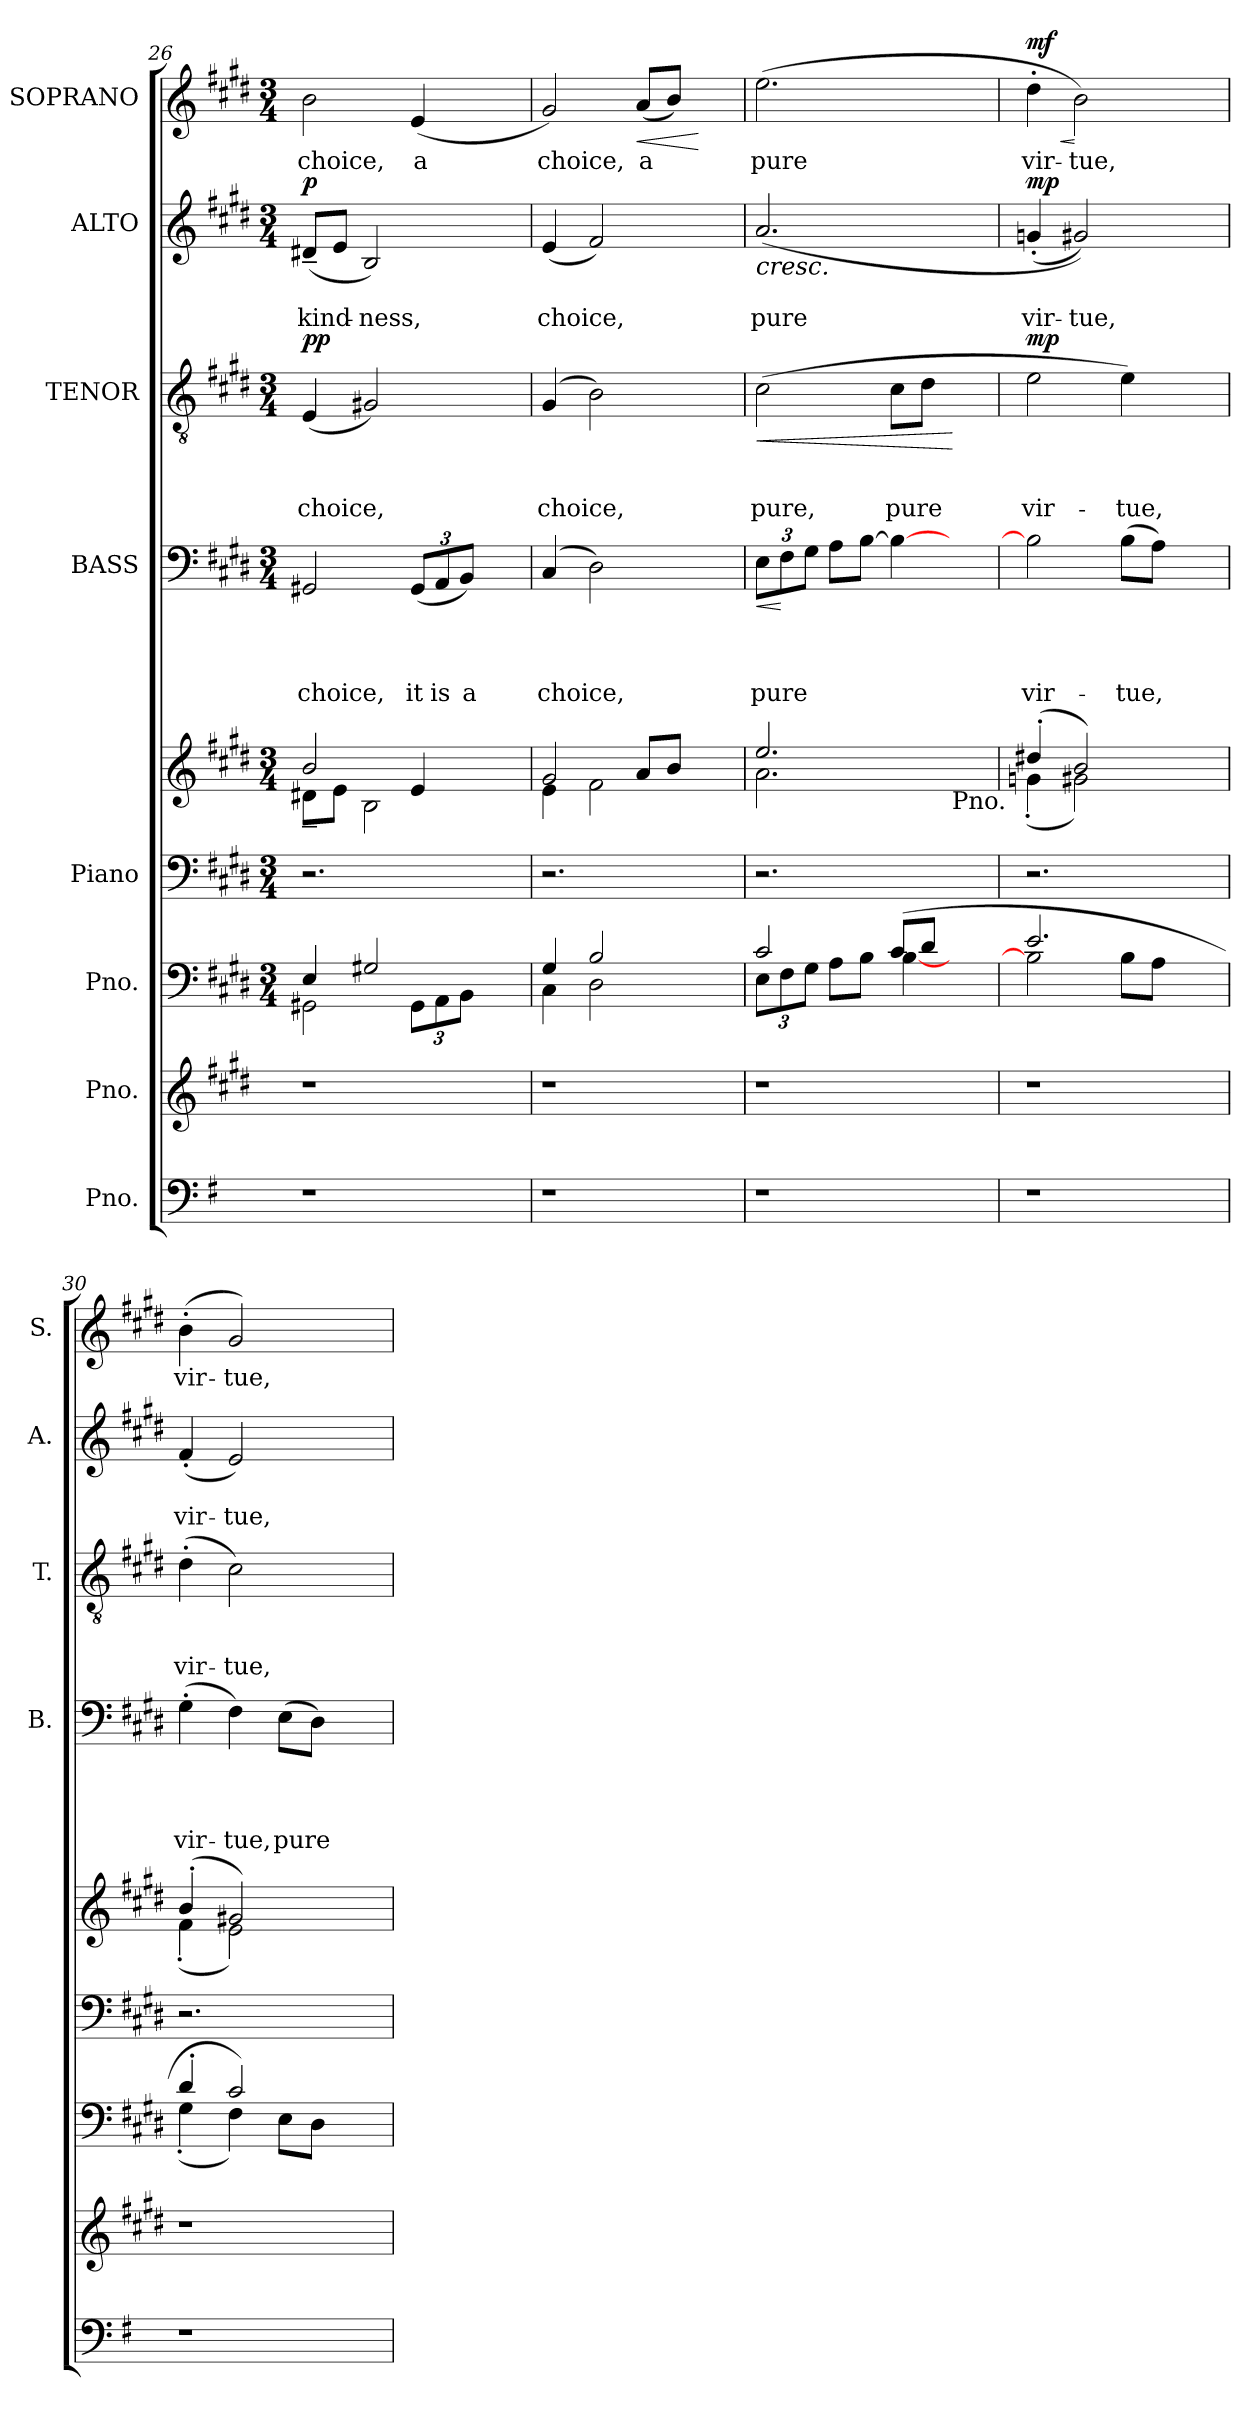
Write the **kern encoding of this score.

**kern	**kern	**kern	**kern	**kern	**kern	**text	**text	**text	**text	**dynam	**kern	**text	**text	**text	**dynam	**kern	**text	**text	**dynam	**kern	**text	**dynam
*part8	*part7	*part6	*part5	*part5	*part4	*part4	*part4	*part4	*part4	*part4	*part3	*part3	*part3	*part3	*part3	*part2	*part2	*part2	*part2	*part1	*part1	*part1
*staff9	*staff8	*staff7	*staff6	*staff5	*staff4	*staff4	*staff4	*staff4	*staff4	*staff4	*staff3	*staff3	*staff3	*staff3	*staff3	*staff2	*staff2	*staff2	*staff2	*staff1	*staff1	*staff1
*I"Pno.	*I"Pno.	*I"Pno.	*I"Piano	*	*I"BASS	*	*	*	*	*	*I"TENOR	*	*	*	*	*I"ALTO	*	*	*	*I"SOPRANO	*	*
*	*	*	*	*	*I'B.	*	*	*	*	*	*I'T.	*	*	*	*	*I'A.	*	*	*	*I'S.	*	*
*clefF4	*clefG2	*clefF4	*clefF4	*clefG2	*clefF4	*	*	*	*	*	*clefGv2	*	*	*	*	*clefG2	*	*	*	*clefG2	*	*
*k[f#]	*k[f#c#g#d#]	*k[f#c#g#d#]	*k[f#c#g#d#]	*k[f#c#g#d#]	*k[f#c#g#d#]	*	*	*	*	*	*k[f#c#g#d#]	*	*	*	*	*k[f#c#g#d#]	*	*	*	*k[f#c#g#d#]	*	*
*G:	*E:	*E:	*E:	*E:	*E:	*	*	*	*	*	*E:	*	*	*	*	*E:	*	*	*	*E:	*	*
*	*	*M3/4	*M3/4	*M3/4	*M3/4	*	*	*	*	*	*M3/4	*	*	*	*	*M3/4	*	*	*	*M3/4	*	*
=26	=26	=26	=26	=26	=26	=26	=26	=26	=26	=26	=26	=26	=26	=26	=26	=26	=26	=26	=26	=26	=26	=26
*	*	*^	*	*^	*	*	*	*	*	*	*	*	*	*	*	*	*	*	*	*	*	*
!	!	!	!	!	!	!	!	!	!	!	!LO:LY:b	!	!	!	!	!LO:LY:b	!LO:DY:a	!	!	!LO:LY:b	!	!	!LO:LY:b	!
!	!	!	!	!	!	!	!	!	!	!	!	!	!	!	!	!	!LO:DY:n=1:b	!	!	!	!LO:DY:a	!	!	!
1r	1r	4E/	2GG#X\	2.r	2b/	8d#X~<\L	2GG#X/	.	.	.	choice,	.	(<4E/	.	.	choice,	p p	(<8d#X~</L	.	kind-	p	2b\	choice,	.
.	.	.	.	.	.	8e\J	.	.	.	.	.	.	.	.	.	.	.	8e/J	.	.	.	.	.	.
!	!	!	!	!	!	!	!	!	!	!	!	!	!	!	!	!	!	!	!	!LO:LY:b	!	!	!	!
.	.	2G#X/	.	.	.	2B\	.	.	.	.	.	.	2G#X/)	.	.	.	.	2B/)	.	-ness,	.	.	.	.
*	*	*	*Xbrackettup	*	*	*	*Xbrackettup	*	*	*	*	*	*	*	*	*	*	*	*	*	*	*	*	*
!	!	!	!	!	!	!	!	!	!	!	!LO:LY:b	!	!	!	!	!	!	!	!	!	!	!	!LO:LY:b	!
.	.	.	12GG#\L	.	4e/	.	(<12GG#/L	.	.	.	it	.	.	.	.	.	.	.	.	.	.	(<4e/	a	.
!	!	!	!	!	!	!	!	!	!	!	!LO:LY:b	!	!	!	!	!	!	!	!	!	!	!	!	!
.	.	.	12AA\	.	.	.	12AA/	.	.	.	is	.	.	.	.	.	.	.	.	.	.	.	.	.
!	!	!	!	!	!	!	!	!	!	!	!LO:LY:b	!	!	!	!	!	!	!	!	!	!	!	!	!
.	.	.	12BB\J	.	.	.	12BB/J)	.	.	.	a	.	.	.	.	.	.	.	.	.	.	.	.	.
.	.	4ryy	4ryy	4ryy	4ryy	4ryy	4ryy	.	.	.	.	.	4ryy	.	.	.	.	4ryy	.	.	.	4ryy	.	.
=27	=27	=27	=27	=27	=27	=27	=27	=27	=27	=27	=27	=27	=27	=27	=27	=27	=27	=27	=27	=27	=27	=27	=27	=27
!	!	!	!	!	!	!	!	!	!	!	!LO:LY:b	!	!	!	!	!LO:LY:b	!	!	!	!LO:LY:b	!	!	!LO:LY:b	!
1r	1r	4G#/	4C#\	2.r	2g#/	4e\	(4C#/	.	.	.	choice,	.	(4G#/	.	.	choice,	.	(<4e/	.	choice,	.	2g#/)	choice,	.
.	.	2B/	2D#\	.	.	2f#\	2D#\)	.	.	.	.	.	2B\)	.	.	.	.	2f#/)	.	.	.	.	.	.
!	!	!	!	!	!	!	!	!	!	!	!	!	!	!	!	!	!	!	!	!	!	!	!LO:LY:b	!LO:HP:b
.	.	.	.	.	8a/L	.	.	.	.	.	.	.	.	.	.	.	.	.	.	.	.	(>8a/L	a	<
.	.	.	.	.	8b/J	.	.	.	.	.	.	.	.	.	.	.	.	.	.	.	.	8b</J)	.	.
.	.	4ryy	4ryy	4ryy	4ryy	4ryy	4ryy	.	.	.	.	.	4ryy	.	.	.	.	4ryy	.	.	.	4ryy	.	[
!!LO:PB:g=z
=28	=28	=28	=28	=28	=28	=28	=28	=28	=28	=28	=28	=28	=28	=28	=28	=28	=28	=28	=28	=28	=28	=28	=28	=28
!	!	!	!	!	!	!	!	!	!	!	!LO:LY:b	!LO:HP:b	!	!	!	!LO:LY:b	!LO:HP:b	!	!	!LO:LY:b	!LO:HP:b	!	!LO:LY:b	!
1r	1r	2c#/	12E\L	2.r	2.ee/	2.a\	12E\L	.	.	.	pure	<	(>2c#\	.	.	pure,	<	(2.a/	.	pure	<	(>2.ee\	pure	.
.	.	.	12F#\	.	.	.	12F#\	.	.	.	.	[	.	.	.	.	.	.	.	.	.	.	.	.
.	.	.	12G#\J	.	.	.	12G#\J	.	.	.	.	.	.	.	.	.	.	.	.	.	.	.	.	.
.	.	.	8A\L	.	.	.	8A\L	.	.	.	.	.	.	.	.	.	.	.	.	.	.	.	.	.
.	.	.	(>8B\J	.	.	.	[>8B\J	.	.	.	.	.	.	.	.	.	.	.	.	.	.	.	.	.
!	!	!	!	!	!	!	!	!	!	!	!	!	!	!	!	!LO:LY:b	!	!	!	!	!	!	!	!
.	.	(8c#/L	[<4B\	.	.	.	4B\_	.	.	.	.	.	8c#\L	.	.	pure	.	.	.	.	.	.	.	.
.	.	8d#/J	.	.	.	.	.	.	.	.	.	.	8d#\J	.	.	.	.	.	.	.	.	.	.	.
!	!	!	!	!	!LO:TX:b:t=Pno.	!	!	!	!	!	!	!	!	!	!	!	!	!	!	!	!	!	!	!
.	.	4ryy	4ryy	4ryy	4ryy	4ryy	4ryy	.	.	.	.	.	4ryy	.	.	.	[	4ryy	.	.	.	4ryy	.	.
=29	=29	=29	=29	=29	=29	=29	=29	=29	=29	=29	=29	=29	=29	=29	=29	=29	=29	=29	=29	=29	=29	=29	=29	=29
!	!	!	!	!	!	!	!	!	!	!	!LO:LY:b	!	!	!	!	!LO:LY:b	!LO:DY:a	!	!	!LO:LY:b	!LO:DY:a	!	!LO:LY:b	!LO:HP:b
!	!	!	!	!	!	!	!	!	!	!	!	!	!	!	!	!	!	!	!	!	!	!	!	!LO:DY:n=1:a
1r	1r	2.e/	2B\]	2.r	(>4dd#X'>/	(<4gn'<\	2B\]	.	.	.	vir-	.	2e\	.	.	vir-	mp	(<4gn'</	.	vir-	mp	4dd#'>\	vir-	< mf
!	!	!	!	!	!	!	!	!	!	!	!	!	!	!	!	!	!	!	!	!LO:LY:b	!	!	!LO:LY:b	!
.	.	.	.	.	2b/)	2g#X\)	.	.	.	.	.	.	.	.	.	.	.	2g#X/))	.	-tue,	[	2b\)	-tue,	[
!	!	!	!	!	!	!	!	!	!	!	!LO:LY:b	!	!	!	!	!LO:LY:b	!	!	!	!	!	!	!	!
.	.	.	8B\L	.	.	.	(>8B\L	.	.	.	-tue,	.	4e\)	.	.	-tue,	.	.	.	.	.	.	.	.
.	.	.	8A\J	.	.	.	8A\J)	.	.	.	.	.	.	.	.	.	.	.	.	.	.	.	.	.
.	.	4ryy	4ryy	4ryy	4ryy	4ryy	4ryy	.	.	.	.	.	4ryy	.	.	.	.	4ryy	.	.	.	4ryy	.	.
=30	=30	=30	=30	=30	=30	=30	=30	=30	=30	=30	=30	=30	=30	=30	=30	=30	=30	=30	=30	=30	=30	=30	=30	=30
!	!	!	!	!	!	!	!	!	!	!	!LO:LY:b	!	!	!	!	!LO:LY:b	!	!	!	!LO:LY:b	!	!	!LO:LY:b	!
1r	1r	4d#'>/	(<4G#'<\	2.r	(>4b'>/	(<4f#'<\	(>4G#'>\	.	.	.	vir-	.	(>4d#'>\	.	.	vir-	.	(<4f#'</	.	vir-	.	(>4b'>\	vir-	.
!	!	!	!	!	!	!	!	!	!	!	!LO:LY:b	!	!	!	!	!LO:LY:b	!	!	!	!LO:LY:b	!	!	!LO:LY:b	!
.	.	2c#/)	4F#\)	.	2g#X/)	2e\)	4F#\)	.	.	.	-tue,	.	2c#\)	.	.	-tue,	.	2e/)	.	-tue,	.	2g#/)	-tue,	.
!	!	!	!	!	!	!	!	!	!	!	!LO:LY:b	!	!	!	!	!	!	!	!	!	!	!	!	!
.	.	.	8E\L	.	.	.	(>8E\L	.	.	.	pure	.	.	.	.	.	.	.	.	.	.	.	.	.
.	.	.	8D#\J	.	.	.	8D#\J)	.	.	.	.	.	.	.	.	.	.	.	.	.	.	.	.	.
.	.	4ryy	4ryy	4ryy	4ryy	4ryy	4ryy	.	.	.	.	.	4ryy	.	.	.	.	4ryy	.	.	.	4ryy	.	.
*	*	*v	*v	*	*v	*v	*	*	*	*	*	*	*	*	*	*	*	*	*	*	*	*	*	*
=	=	=	=	=	=	=	=	=	=	=	=	=	=	=	=	=	=	=	=	=	=	=
*-	*-	*-	*-	*-	*-	*-	*-	*-	*-	*-	*-	*-	*-	*-	*-	*-	*-	*-	*-	*-	*-	*-
